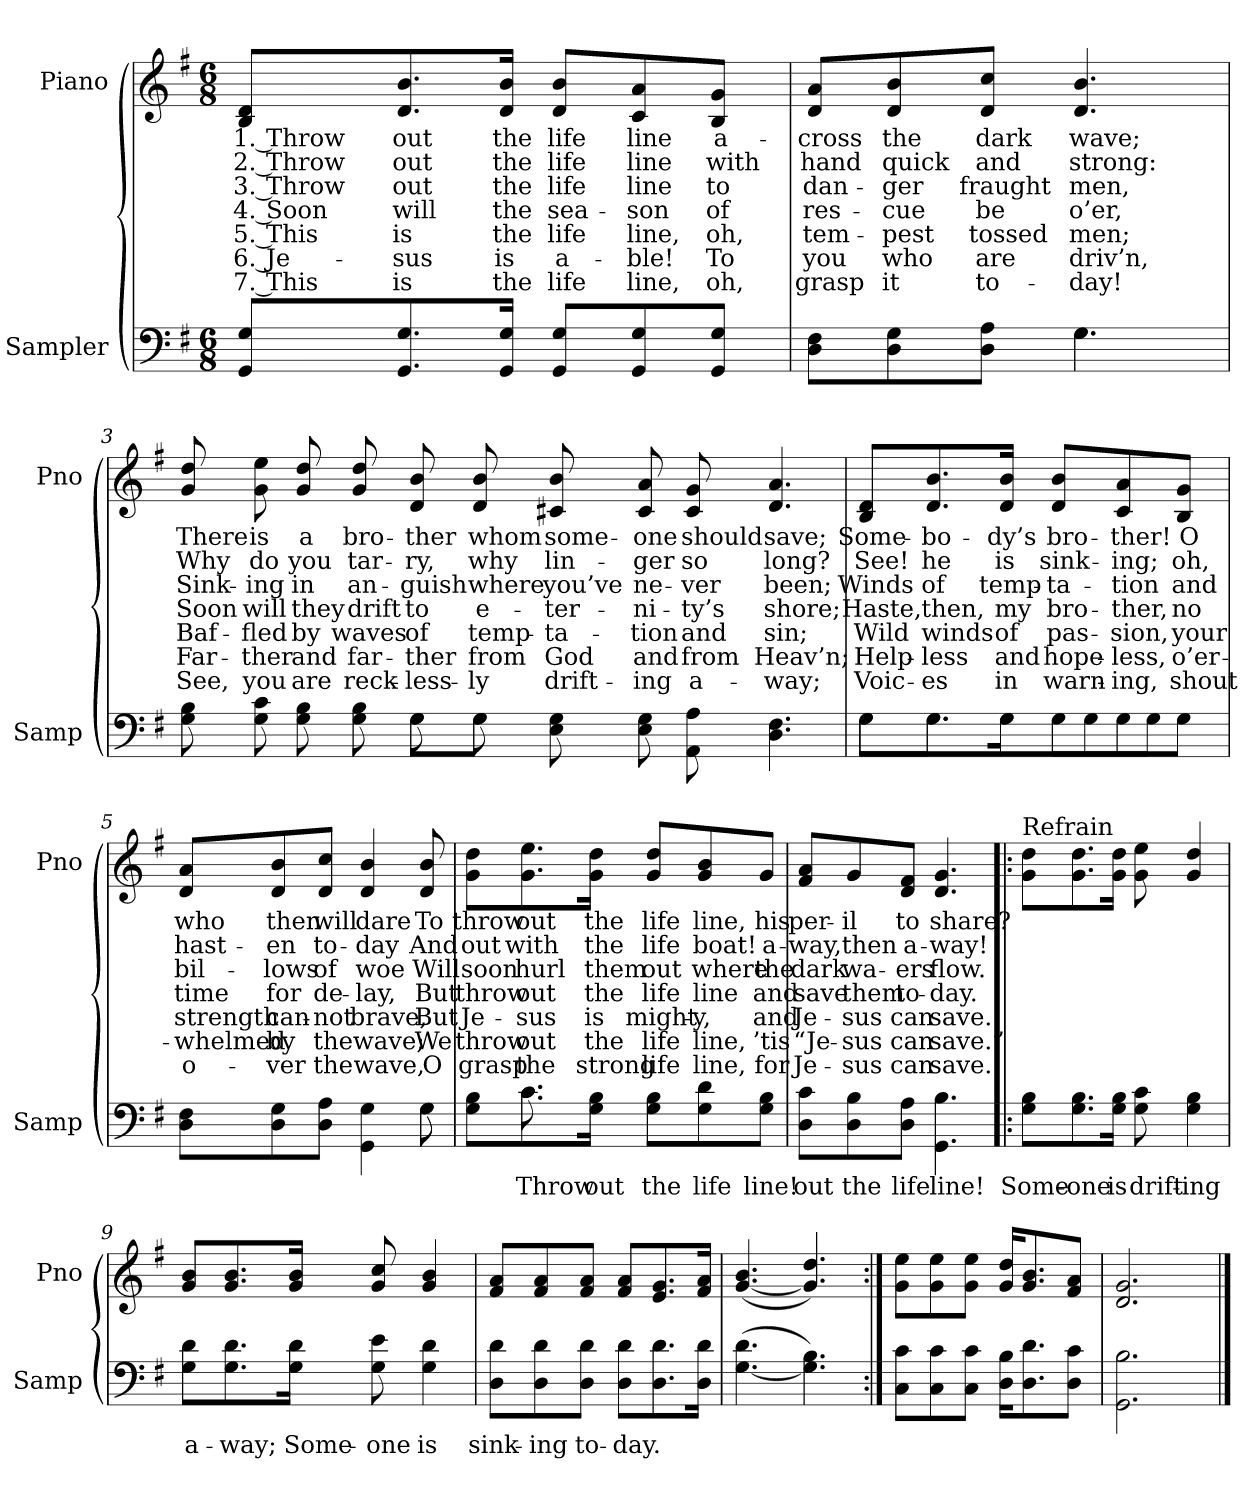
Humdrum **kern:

**kern	**text	**kern	**text	**text	**text	**text	**text	**text	**text
*part2	*part2	*part1	*part1	*part1	*part1	*part1	*part1	*part1	*part1
*staff2	*staff2	*staff1	*staff1	*staff1	*staff1	*staff1	*staff1	*staff1	*staff1
*I"Sampler	*	*I"Piano	*	*	*	*	*	*	*
*I'Samp	*	*I'Pno	*	*	*	*	*	*	*
*clefF4	*	*clefG2	*	*	*	*	*	*	*
*k[f#]	*	*k[f#]	*	*	*	*	*	*	*
*G:	*	*G:	*	*	*	*	*	*	*
*M6/8	*	*M6/8	*	*	*	*	*	*	*
=1	=1	=1	=1	=1	=1	=1	=1	=1	=1
8GG/ 8G/L	.	8B/ 8d/L	1. Throw	2. Throw	3. Throw	4. Soon	5. This	6. Je-	7. This
8.GG/ 8.G/	.	8.d/ 8.b/	out	out	out	will	is	-sus	is
16GG/ 16G/Jk	.	16d/ 16b/Jk	the	the	the	the	the	is	the
8GG/ 8G/L	.	8d/ 8b/L	life	life	life	sea-	life	a-	life
8GG/ 8G/	.	8c/ 8a/	line	line	line	-son	line,	-ble!	line,
8GG/ 8G/J	.	8B/ 8g/J	a-	with	to	of	oh,	To	oh,
=2	=2	=2	=2	=2	=2	=2	=2	=2	=2
*^	*	*	*	*	*	*	*	*	*
8D\ 8F#\L	4.ryy	.	8d/ 8a/L	-cross	hand	dan-	res-	tem-	you	grasp
8D\ 8G\	.	.	8d/ 8b/	the	quick	-ger	-cue	-pest	who	it
8D\ 8A\J	.	.	8d/ 8cc/J	dark	and	fraught	be	tossed	are	to-
4.G\	4.G	.	4.d/ 4.b/	wave;	strong:	men,	o’er,	men;	driv’n,	-day!
=3	=3	=3	=3	=3	=3	=3	=3	=3	=3	=3
8G\ 8B\	2ryy	.	8g/ 8dd/	There	Why	Sink-	Soon	Baf-	Far-	See,
8G\ 8c\	.	.	8g\ 8ee\	is	do	-ing	will	-fled	-ther	you
8G\ 8B\	.	.	8g/ 8dd/	a	you	in	they	by	and	are
8G\ 8B\	.	.	8g/ 8dd/	bro-	tar-	an-	drift	waves	far-	reck-
8G\	8G\L	.	8d/ 8b/	-ther	-ry,	-guish	to	of	-ther	-less-
8G\	8G\J	.	8d/ 8b/	whom	why	where	e-	temp-	from	-ly
8E\ 8G\	2.ryy	.	8c#X/ 8b/	some-	lin-	you’ve	-ter-	-ta-	God	drift-
8E\ 8G\	.	.	8c#/ 8a/	-one	-ger	ne-	-ni-	-tion	and	-ing
8AA\ 8A\	.	.	8c#/ 8g/	should	so	-ver	-ty’s	and	from	a-
4.D\ 4.F#\	.	.	4.d/ 4.a/	save;	long?	been;	shore;	sin;	Heav’n;	-way;
=4	=4	=4	=4	=4	=4	=4	=4	=4	=4	=4
8G\L	8G\L	.	8B/ 8d/L	Some-	See!	Winds	Haste,	Wild	Help-	Voic-
8.G\	8.G\J	.	8.d/ 8.b/	-bo-	he	of	then,	winds	-less	-es
16G\Jk	8G\L	.	16d/ 16b/Jk	-dy’s	is	temp-	my	of	and	in
8G\L	.	.	8d/ 8b/L	bro-	sink-	-ta-	bro-	pas-	hope-	warn-
.	8G\	.	.	.	.	.	.	.	.	.
8G\	.	.	8c/ 8a/	-ther!	-ing;	-tion	-ther,	-sion,	-less,	-ing,
.	8G\J	.	.	.	.	.	.	.	.	.
8G\J	.	.	8B/ 8g/J	O	oh,	and	no	your	o’er-	shout
.	16ryy	.	.	.	.	.	.	.	.	.
=5	=5	=5	=5	=5	=5	=5	=5	=5	=5	=5
8D\ 8F#\L	8ryy	.	8d/ 8a/L	who	hast-	bil-	time	strength	-whelmed	o-
*v	*v	*	*	*	*	*	*	*	*	*
8D\ 8G\	.	8d/ 8b/	then	-en	-lows	for	can-	by	-ver
8D\ 8A\J	.	8d/ 8cc/J	will	to-	of	de-	-not	the	the
4GG\ 4G\	.	4d/ 4b/	dare	-day	woe	-lay,	brave,	wave;	wave,
*^	*	*	*	*	*	*	*	*	*
8G\	8G	.	8d/ 8b/	To	And	Will	But	But	We	O
=6	=6	=6	=6	=6	=6	=6	=6	=6	=6	=6
8G\ 8B\L	8ryy	.	8g\ 8dd\L	throw	out	soon	throw	Je-	throw	grasp
8.c\	8.c	Throw	8.g\ 8.ee\	out	with	hurl	out	-sus	out	the
16G\ 16B\Jk	4..ryy	out	16g\ 16dd\Jk	the	the	them	the	is	the	strong
8G\ 8B\L	.	the	8g/ 8dd/L	life	life	out	life	might-	life	life
8G\ 8d\	.	life	8g/ 8b/	line,	boat!	where	line	-y,	line,	line,
8G\ 8B\J	.	line!	8g/J	his	a-	the	and	and	’tis	for
*v	*v	*	*	*	*	*	*	*	*	*
=7	=7	=7	=7	=7	=7	=7	=7	=7	=7
8D\ 8c\L	out	8f#/ 8a/L	per-	-way,	dark	save	Je-	“Je-	Je-
8D\ 8B\	the	8g/	-il	then	wa-	them	-sus	-sus	-sus
8D\ 8A\J	life	8d/ 8f#/J	to	a-	-ers	to-	can	can	can
4.GG\ 4.B\	line!	4.d/ 4.g/	share?	-way!	flow.	-day.	save.	save.”	save.
=8!|:	=8!|:	=8!|:	=8!|:	=8!|:	=8!|:	=8!|:	=8!|:	=8!|:	=8!|:
!	!	!LO:TX:t=Refrain	!	!	!	!	!	!	!
8G\ 8B\L	Some-	8g\ 8dd\L	.	.	.	.	.	.	.
8.G\ 8.B\	-one	8.g\ 8.dd\	.	.	.	.	.	.	.
16G\ 16B\Jk	is	16g\ 16dd\Jk	.	.	.	.	.	.	.
8G\ 8c\	drift-	8g\ 8ee\	.	.	.	.	.	.	.
4G\ 4B\	-ing	4g/ 4dd/	.	.	.	.	.	.	.
=9	=9	=9	=9	=9	=9	=9	=9	=9	=9
8G\ 8d\L	a-	8g/ 8b/L	.	.	.	.	.	.	.
8.G\ 8.d\	-way;	8.g/ 8.b/	.	.	.	.	.	.	.
16G\ 16d\Jk	Some-	16g/ 16b/Jk	.	.	.	.	.	.	.
8G\ 8e\	-one	8g/ 8cc/	.	.	.	.	.	.	.
4G\ 4d\	is	4g/ 4b/	.	.	.	.	.	.	.
=10	=10	=10	=10	=10	=10	=10	=10	=10	=10
8D\ 8d\L	sink-	8f#/ 8a/L	.	.	.	.	.	.	.
8D\ 8d\	-ing	8f#/ 8a/	.	.	.	.	.	.	.
8D\ 8d\J	to-	8f#/ 8a/J	.	.	.	.	.	.	.
8D\ 8d\L	-day.	8f#/ 8a/L	.	.	.	.	.	.	.
8.D\ 8.d\	.	8.e/ 8.g/	.	.	.	.	.	.	.
16D\ 16d\Jk	.	16f#/ 16a/Jk	.	.	.	.	.	.	.
=11	=11	=11	=11	=11	=11	=11	=11	=11	=11
([4.G\ 4.d\	.	([4.g/ 4.b/	.	.	.	.	.	.	.
4.G\] 4.B\)	.	4.g/] 4.dd/)	.	.	.	.	.	.	.
=12:|!	=12:|!	=12:|!	=12:|!	=12:|!	=12:|!	=12:|!	=12:|!	=12:|!	=12:|!
8C\ 8c\L	.	8g\ 8ee\L	.	.	.	.	.	.	.
8C\ 8c\	.	8g\ 8ee\	.	.	.	.	.	.	.
8C\ 8c\J	.	8g\ 8ee\J	.	.	.	.	.	.	.
16D\ 16B\KL	.	16g/ 16dd/KL	.	.	.	.	.	.	.
8.D\ 8.d\	.	8.g/ 8.b/	.	.	.	.	.	.	.
8D\ 8c\J	.	8f#/ 8a/J	.	.	.	.	.	.	.
=13	=13	=13	=13	=13	=13	=13	=13	=13	=13
2.GG\ 2.B\	.	2.d/ 2.g/	.	.	.	.	.	.	.
==	==	==	==	==	==	==	==	==	==
*-	*-	*-	*-	*-	*-	*-	*-	*-	*-
